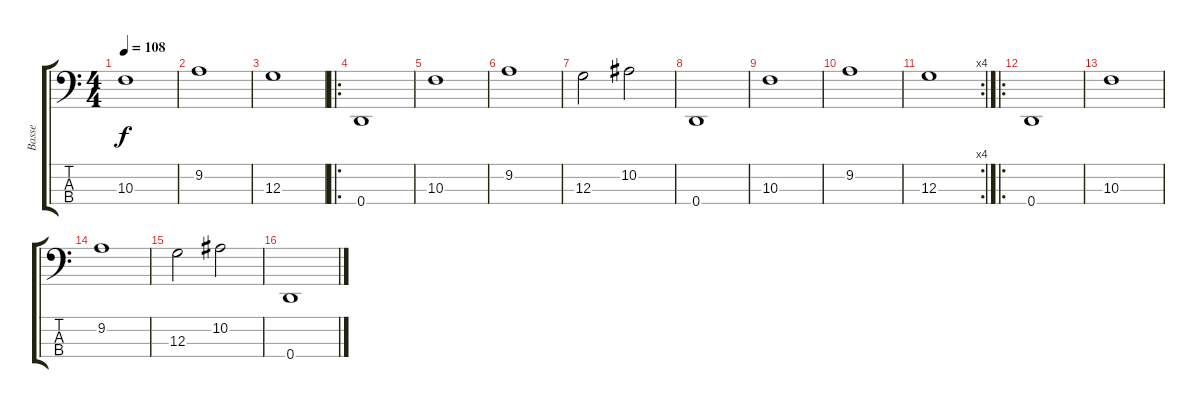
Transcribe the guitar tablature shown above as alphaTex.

\track ("Basse" "Basse") {instrument electricbassfinger}
\staff {score tabs}
\tuning (F2 C2 G1 D1) {hide}
\ts (4 4)
\tempo 108
\clef f4
\ks c
10.3.1{dy f} |
9.2.1 |
12.3.1 |
\ro
0.4.1 |
10.3.1 |
9.2.1 |
12.3.2 10.2.2 |
0.4.1 |
10.3.1 |
9.2.1 |
\rc 4
12.3.1 |
\ro
0.4.1 |
10.3.1 |
9.2.1 |
12.3.2 10.2.2 |
0.4.1
